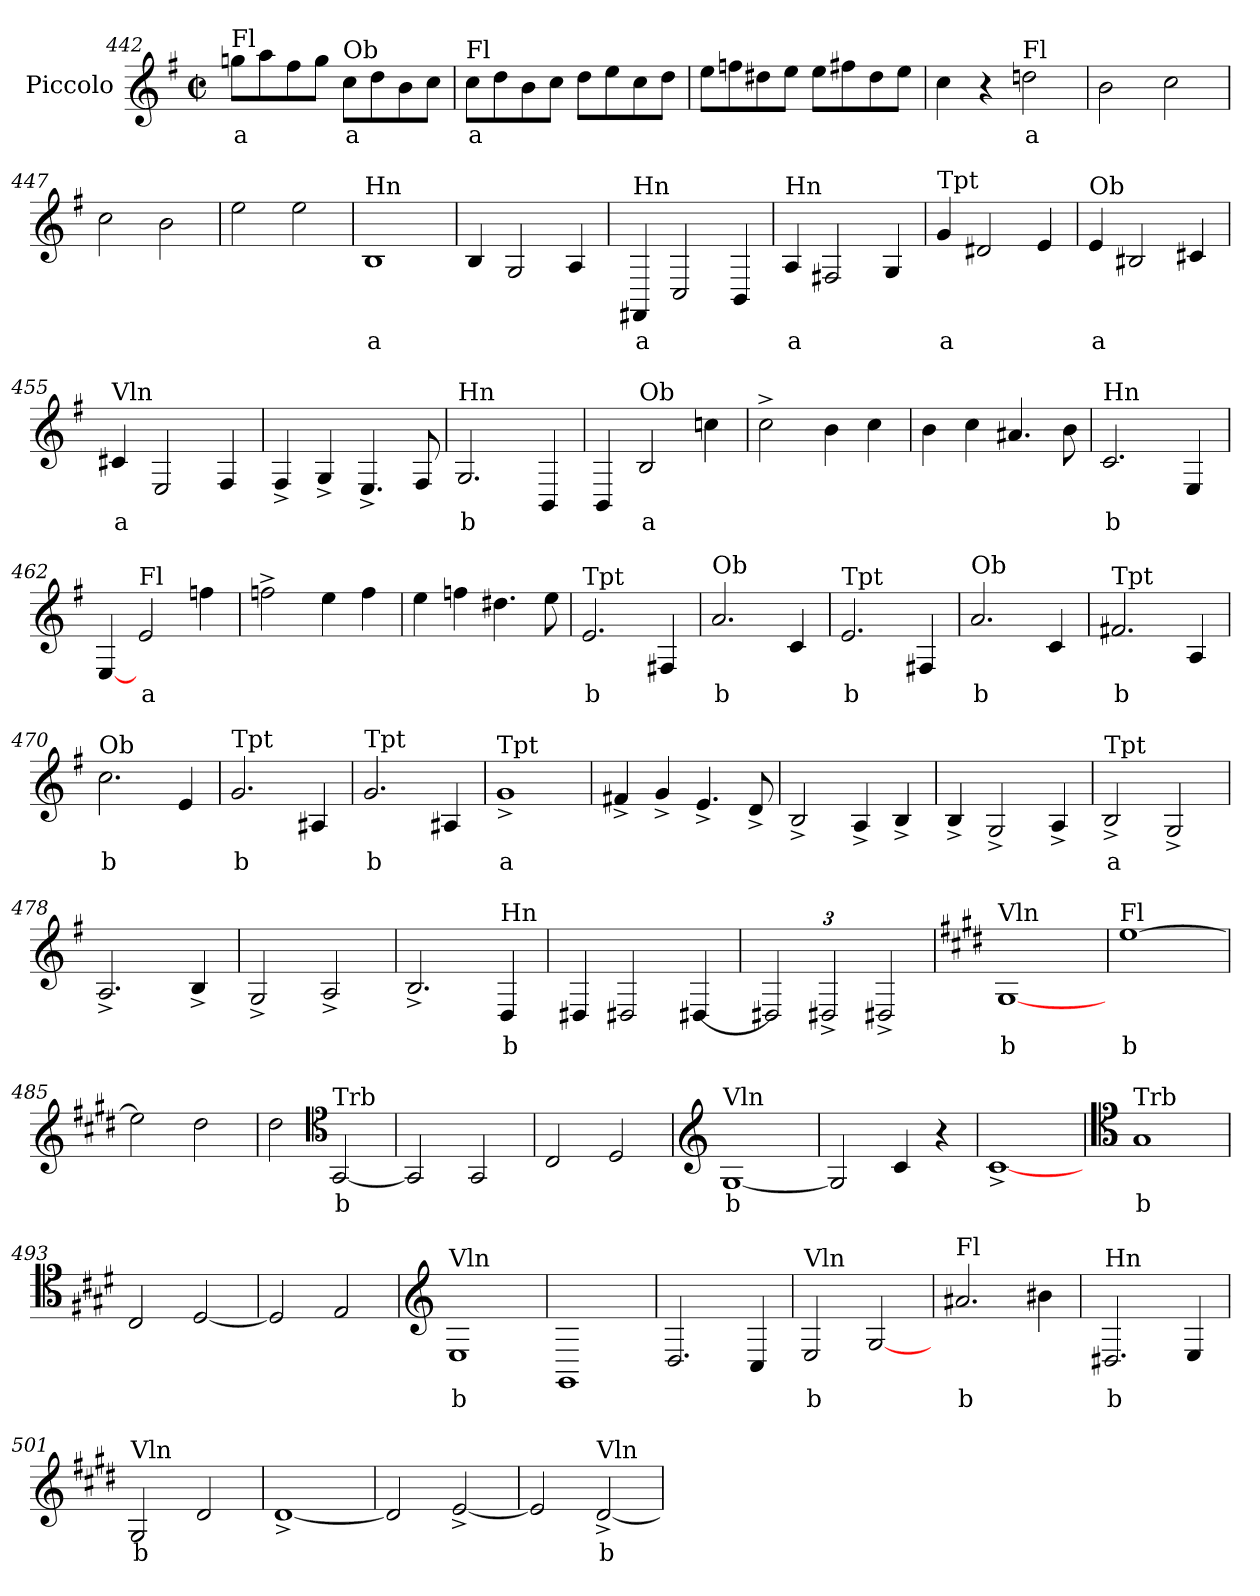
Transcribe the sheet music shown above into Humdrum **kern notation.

**kern	**text
*part1	*part1
*staff1	*staff1
*I"Piccolo	*
*I'Picc	*
*clefG2	*
*ITrd-7c-12	*
*k[f#]	*
*M2/2	*
*met(c|)	*
=442	=442
!LO:TX:a:t=Fl	!
!	!LO:LY:color=#FF0000
8gggn\L	a
8aaa\	.
8fff#\	.
8ggg\J	.
!LO:TX:a:t=Ob	!
!	!LO:LY:color=#FF0000
8ccc\L	a
8ddd\	.
8bb\	.
8ccc\J	.
=443	=443
!LO:TX:a:t=Fl	!
!	!LO:LY:color=#FF0000
8ccc\L	a
8ddd\	.
8bb\	.
8ccc\J	.
8ddd\L	.
8eee\	.
8ccc\	.
8ddd\J	.
=444	=444
8eee\L	.
8fffn\	.
8ddd#X\	.
8eee\J	.
8eee\L	.
8fff#X\	.
8ddd#\	.
8eee\J	.
!!LO:PB:g=z
=445	=445
4ccc	.
4r	.
!LO:TX:a:t=Fl	!
!	!LO:LY:color=#FF0000
2dddn	a
=446	=446
2bb	.
2ccc	.
=447	=447
2ccc	.
2bb	.
=448	=448
2eee	.
2eee	.
=449	=449
!LO:TX:a:t=Hn	!
!	!LO:LY:color=#FF0000
1b	a
=450	=450
4b	.
2g	.
4a	.
=451	=451
!LO:TX:a:t=Hn	!
!	!LO:LY:color=#FF0000
4F#X	a
2c	.
4B	.
=452	=452
!LO:TX:a:t=Hn	!
!	!LO:LY:color=#FF0000
4a	a
2f#X	.
4g	.
=453	=453
!LO:TX:a:t=Tpt	!
!	!LO:LY:color=#FF0000
4gg	a
2dd#X	.
4ee	.
=454	=454
!LO:TX:a:t=Ob	!
!	!LO:LY:color=#FF0000
4ee	a
2b#X	.
4cc#X	.
=455	=455
!LO:TX:a:t=Vln	!
!	!LO:LY:color=#FF0000
4cc#X/	a
2e	.
4f#	.
=456	=456
4f#^	.
4g^	.
4.e^	.
8f#	.
!!LO:PB:g=z
=457	=457
!LO:TX:a:t=Hn	!
!	!LO:LY:color=#FF0000
2.g	b
4B	.
=458	=458
4B	.
!LO:TX:a:t=Ob	!
!	!LO:LY:color=#FF0000
2b	a
4cccn	.
=459	=459
2ccc^	.
4bb	.
4ccc	.
=460	=460
4bb	.
4ccc	.
4.aa#X	.
8bb	.
=461	=461
!LO:TX:a:t=Hn	!
!	!LO:LY:color=#FF0000
2.cc	b
4e	.
=462	=462
[4e	.
!LO:TX:a:t=Fl	!
!	!LO:LY:color=#FF0000
2ee	a
4fffn	.
=463	=463
2fffn^	.
4eee	.
4fff	.
=464	=464
4eee	.
4fffn	.
4.ddd#X	.
8eee	.
!!LO:PB:g=z
=465	=465
!LO:TX:a:t=Tpt	!
!	!LO:LY:color=#FF0000
2.ee	b
4f#X	.
=466	=466
!LO:TX:a:t=Ob	!
!	!LO:LY:color=#FF0000
2.aa	b
4cc	.
=467	=467
!LO:TX:a:t=Tpt	!
!	!LO:LY:color=#FF0000
2.ee	b
4f#X	.
=468	=468
!LO:TX:a:t=Ob	!
!	!LO:LY:color=#FF0000
2.aa	b
4cc	.
=469	=469
!LO:TX:a:t=Tpt	!
!	!LO:LY:color=#FF0000
2.ff#X	b
4a	.
=470	=470
!LO:TX:a:t=Ob	!
!	!LO:LY:color=#FF0000
2.ccc	b
4ee	.
=471	=471
!LO:TX:a:t=Tpt	!
!	!LO:LY:color=#FF0000
2.gg	b
4a#X	.
=472	=472
!LO:TX:a:t=Tpt	!
!	!LO:LY:color=#FF0000
2.gg	b
4a#X	.
=473	=473
!LO:TX:a:t=Tpt	!
!	!LO:LY:color=#FF0000
1gg^	a
!!LO:PB:g=z
=474	=474
4ff#X^	.
4gg^	.
4.ee^	.
8dd^	.
=475	=475
2b^	.
4a^	.
4b^	.
=476	=476
4b^	.
2g^	.
4a^	.
=477	=477
!LO:TX:a:t=Tpt	!
!	!LO:LY:color=#FF0000
2b^	a
2g^	.
=478	=478
2.a^	.
4b^	.
=479	=479
2g^	.
2a^	.
=480	=480
2.b^	.
!LO:TX:a:t=Hn	!
!	!LO:LY:color=#FF0000
4d	b
=481	=481
4d#X	.
2d#X	.
[4d#X	.
=482	=482
*Xbrackettup	*
3d#X]	.
3d#X^	.
3d#X^	.
=483	=483
*k[f#c#g#d#]	*
*MM200	*
!LO:TX:a:t=Vln	!
!	!LO:LY:color=#FF0000
[1g#	b
=484	=484
!LO:TX:a:t=Fl	!
!	!LO:LY:color=#FF0000
[1eee	b
=485	=485
2eee]	.
2ddd#	.
=486	=486
2ddd#	.
*clefC4	*
!LO:TX:a:t=Trb	!
!	!LO:LY:color=#FF0000
[2G#	b
!!LO:PB:g=z
=487	=487
2G#]	.
2G#	.
=488	=488
2c#	.
2d#	.
=489	=489
*clefG2	*
!LO:TX:a:t=Vln	!
!	!LO:LY:color=#FF0000
[1g#	b
=490	=490
2g#]	.
4cc#	.
4r	.
=491	=491
[1cc#^	.
=492	=492
*clefC4	*
!LO:TX:a:t=Trb	!
!	!LO:LY:color=#FF0000
1g#	b
=493	=493
2c#	.
[2d#	.
=494	=494
2d#]	.
2e	.
=495	=495
*clefG2	*
!LO:TX:a:t=Vln	!
!	!LO:LY:color=#FF0000
1e	b
=496	=496
1G#	.
=497	=497
2.d#	.
4c#	.
=498	=498
!LO:TX:a:t=Vln	!
!	!LO:LY:color=#FF0000
2e	b
[2g#	.
=499	=499
!LO:TX:a:t=Fl	!
!	!LO:LY:color=#FF0000
2.aa#X	b
4bb#X	.
=500	=500
!LO:TX:a:t=Hn	!
!	!LO:LY:color=#FF0000
2.d#X	b
4e	.
!!LO:PB:g=z
=501	=501
!LO:TX:a:t=Vln	!
!	!LO:LY:color=#FF0000
2g#	b
2dd#	.
=502	=502
[1dd#^	.
=503	=503
2dd#]	.
[2ee^	.
=504	=504
2ee]	.
!LO:TX:a:t=Vln	!
!	!LO:LY:color=#FF0000
[2dd#^	b
=	=
*-	*-
